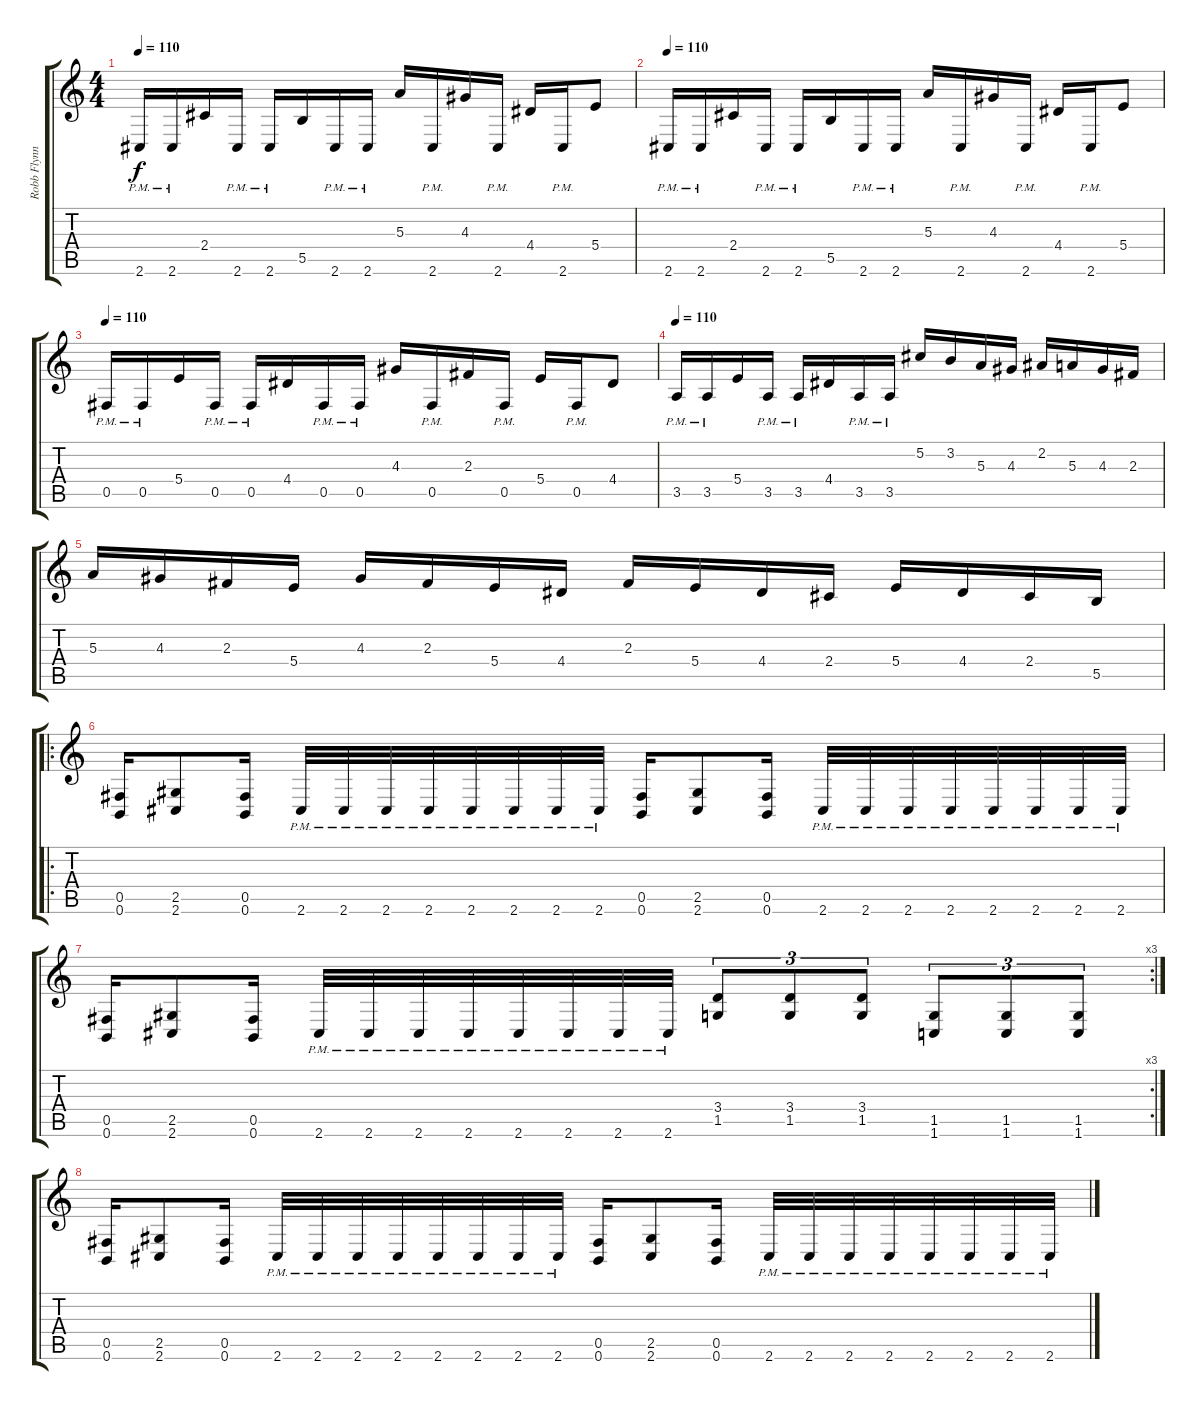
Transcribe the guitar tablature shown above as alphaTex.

\track ("Robb Flynn" "Robb Flynn") {instrument distortionguitar}
\staff {score tabs}
\tuning (Db4 Ab3 E3 B2 Gb2 B1) {hide}
\ts (4 4)
\tempo 110
\clef g2
\ks c
2.6{pm}.16{dy f} 2.6{pm}.16 2.4.16 2.6{pm}.16 2.6{pm}.16 5.5.16 2.6{pm}.16 2.6{pm}.16 5.3.16 2.6{pm}.16 4.3.16 2.6{pm}.16 4.4.16 2.6{pm}.16 5.4.8 |
\tempo 110
2.6{pm}.16 2.6{pm}.16 2.4.16 2.6{pm}.16 2.6{pm}.16 5.5.16 2.6{pm}.16 2.6{pm}.16 5.3.16 2.6{pm}.16 4.3.16 2.6{pm}.16 4.4.16 2.6{pm}.16 5.4.8 |
\tempo 110
0.5{pm}.16 0.5{pm}.16 5.4.16 0.5{pm}.16 0.5{pm}.16 4.4.16 0.5{pm}.16 0.5{pm}.16 4.3.16 0.5{pm}.16 2.3.16 0.5{pm}.16 5.4.16 0.5{pm}.16 4.4.8 |
\tempo 110
3.5{pm}.16 3.5{pm}.16 5.4.16 3.5{pm}.16 3.5{pm}.16 4.4.16 3.5{pm}.16 3.5{pm}.16 5.2.16 3.2.16 5.3.16 4.3.16 2.2.16 5.3.16 4.3.16 2.3.16 |
5.3.16 4.3.16 2.3.16 5.4.16 4.3.16 2.3.16 5.4.16 4.4.16 2.3.16 5.4.16 4.4.16 2.4.16 5.4.16 4.4.16 2.4.16 5.5.16 |
\ro
(0.5 0.6).16 (2.5 2.6).8 (0.5 0.6).16 2.6{pm}.32 2.6{pm}.32 2.6{pm}.32 2.6{pm}.32 2.6{pm}.32 2.6{pm}.32 2.6{pm}.32 2.6{pm}.32 (0.5 0.6).16 (2.5 2.6).8 (0.5 0.6).16 2.6{pm}.32 2.6{pm}.32 2.6{pm}.32 2.6{pm}.32 2.6{pm}.32 2.6{pm}.32 2.6{pm}.32 2.6{pm}.32 |
\rc 3
(0.5 0.6).16 (2.5 2.6).8 (0.5 0.6).16 2.6{pm}.32 2.6{pm}.32 2.6{pm}.32 2.6{pm}.32 2.6{pm}.32 2.6{pm}.32 2.6{pm}.32 2.6{pm}.32 (3.4 1.5).8{tu (3 2)} (3.4 1.5).8{tu (3 2)} (3.4 1.5).8{tu (3 2)} (1.5 1.6).8{tu (3 2)} (1.5 1.6).8{tu (3 2)} (1.5 1.6).8{tu (3 2)} |
(0.5 0.6).16 (2.5 2.6).8 (0.5 0.6).16 2.6{pm}.32 2.6{pm}.32 2.6{pm}.32 2.6{pm}.32 2.6{pm}.32 2.6{pm}.32 2.6{pm}.32 2.6{pm}.32 (0.5 0.6).16 (2.5 2.6).8 (0.5 0.6).16 2.6{pm}.32 2.6{pm}.32 2.6{pm}.32 2.6{pm}.32 2.6{pm}.32 2.6{pm}.32 2.6{pm}.32 2.6{pm}.32
